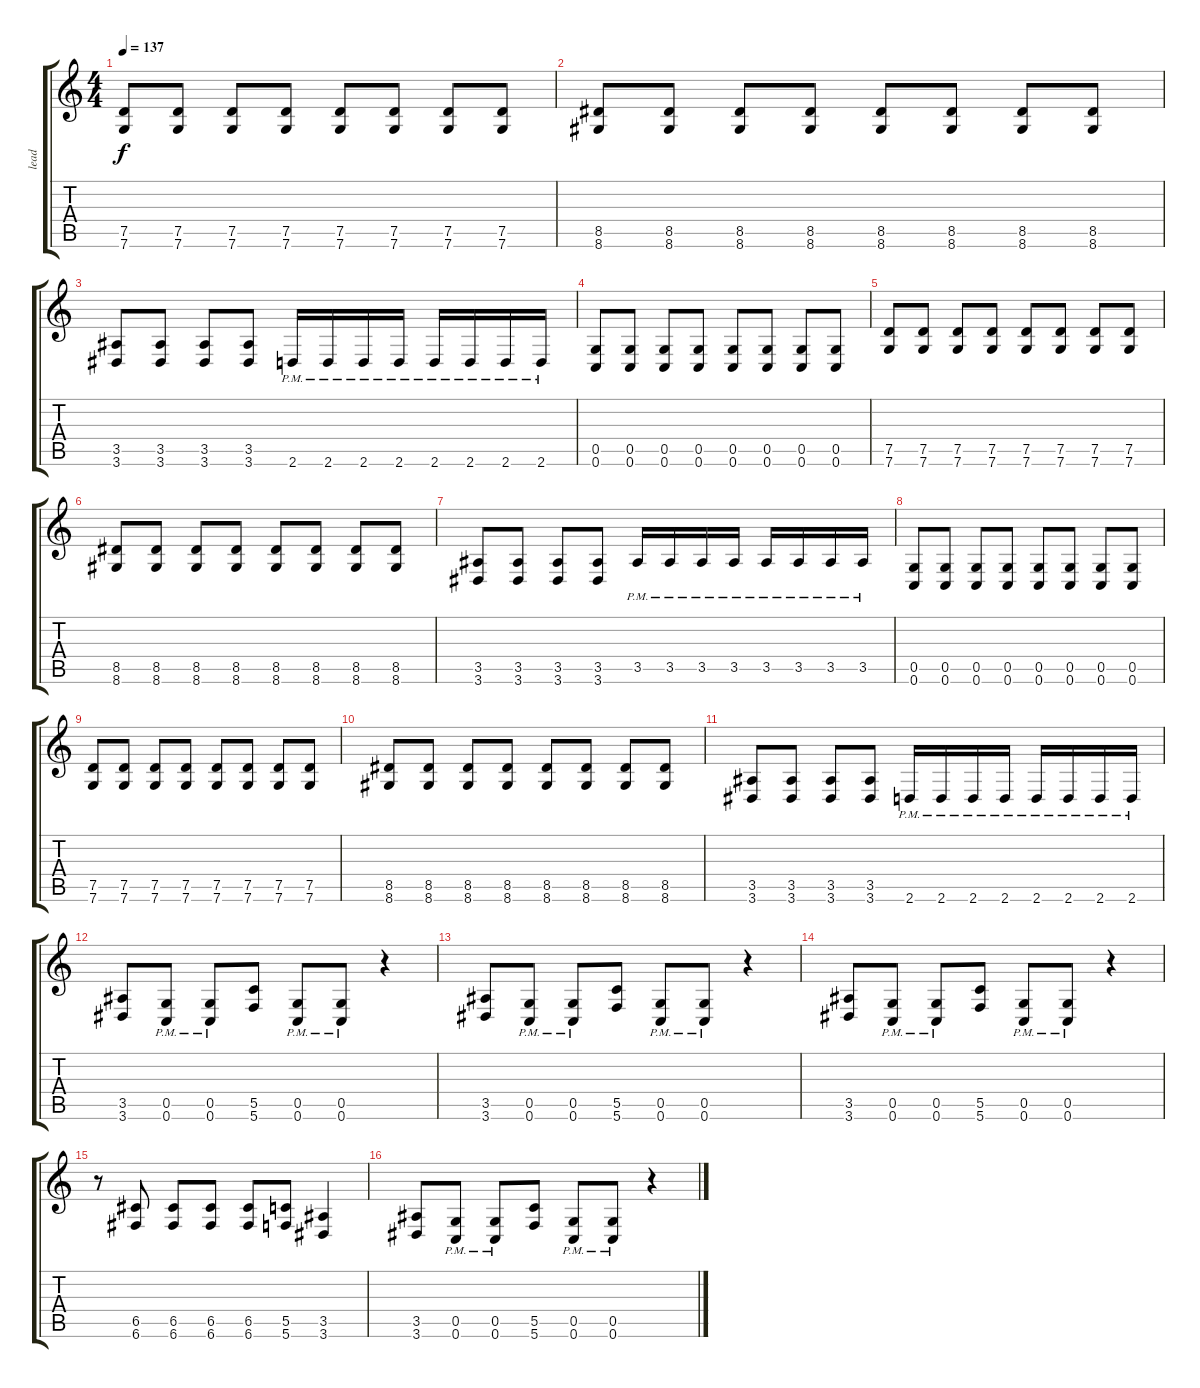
\track ("lead" "lead") {instrument distortionguitar}
\staff {score tabs}
\tuning (D4 A3 F3 C3 G2 C2) {hide}
\ts (4 4)
\tempo 137
\clef g2
\ks c
(7.5 7.6).8{dy f} (7.5 7.6).8 (7.5 7.6).8 (7.5 7.6).8 (7.5 7.6).8 (7.5 7.6).8 (7.5 7.6).8 (7.5 7.6).8 |
(8.5 8.6).8 (8.5 8.6).8 (8.5 8.6).8 (8.5 8.6).8 (8.5 8.6).8 (8.5 8.6).8 (8.5 8.6).8 (8.5 8.6).8 |
(3.5 3.6).8 (3.5 3.6).8 (3.5 3.6).8 (3.5 3.6).8 2.6{pm}.16 2.6{pm}.16 2.6{pm}.16 2.6{pm}.16 2.6{pm}.16 2.6{pm}.16 2.6{pm}.16 2.6{pm}.16 |
(0.5 0.6).8 (0.5 0.6).8 (0.5 0.6).8 (0.5 0.6).8 (0.5 0.6).8 (0.5 0.6).8 (0.5 0.6).8 (0.5 0.6).8 |
(7.5 7.6).8 (7.5 7.6).8 (7.5 7.6).8 (7.5 7.6).8 (7.5 7.6).8 (7.5 7.6).8 (7.5 7.6).8 (7.5 7.6).8 |
(8.5 8.6).8 (8.5 8.6).8 (8.5 8.6).8 (8.5 8.6).8 (8.5 8.6).8 (8.5 8.6).8 (8.5 8.6).8 (8.5 8.6).8 |
(3.5 3.6).8 (3.5 3.6).8 (3.5 3.6).8 (3.5 3.6).8 3.5{pm}.16 3.5{pm}.16 3.5{pm}.16 3.5{pm}.16 3.5{pm}.16 3.5{pm}.16 3.5{pm}.16 3.5{pm}.16 |
(0.5 0.6).8 (0.5 0.6).8 (0.5 0.6).8 (0.5 0.6).8 (0.5 0.6).8 (0.5 0.6).8 (0.5 0.6).8 (0.5 0.6).8 |
(7.5 7.6).8 (7.5 7.6).8 (7.5 7.6).8 (7.5 7.6).8 (7.5 7.6).8 (7.5 7.6).8 (7.5 7.6).8 (7.5 7.6).8 |
(8.5 8.6).8 (8.5 8.6).8 (8.5 8.6).8 (8.5 8.6).8 (8.5 8.6).8 (8.5 8.6).8 (8.5 8.6).8 (8.5 8.6).8 |
(3.5 3.6).8 (3.5 3.6).8 (3.5 3.6).8 (3.5 3.6).8 2.6{pm}.16 2.6{pm}.16 2.6{pm}.16 2.6{pm}.16 2.6{pm}.16 2.6{pm}.16 2.6{pm}.16 2.6{pm}.16 |
(3.5 3.6).8 (0.5{pm} 0.6{pm}).8 (0.5{pm} 0.6{pm}).8 (5.5 5.6).8 (0.5{pm} 0.6{pm}).8 (0.5{pm} 0.6{pm}).8 r.4 |
(3.5 3.6).8 (0.5{pm} 0.6{pm}).8 (0.5{pm} 0.6{pm}).8 (5.5 5.6).8 (0.5{pm} 0.6{pm}).8 (0.5{pm} 0.6{pm}).8 r.4 |
(3.5 3.6).8 (0.5{pm} 0.6{pm}).8 (0.5{pm} 0.6{pm}).8 (5.5 5.6).8 (0.5{pm} 0.6{pm}).8 (0.5{pm} 0.6{pm}).8 r.4 |
r.8 (6.5 6.6).8 (6.5 6.6).8 (6.5 6.6).8 (6.5 6.6).8 (5.5 5.6).8 (3.5 3.6).4 |
(3.5 3.6).8 (0.5{pm} 0.6{pm}).8 (0.5{pm} 0.6{pm}).8 (5.5 5.6).8 (0.5{pm} 0.6{pm}).8 (0.5{pm} 0.6{pm}).8 r.4
